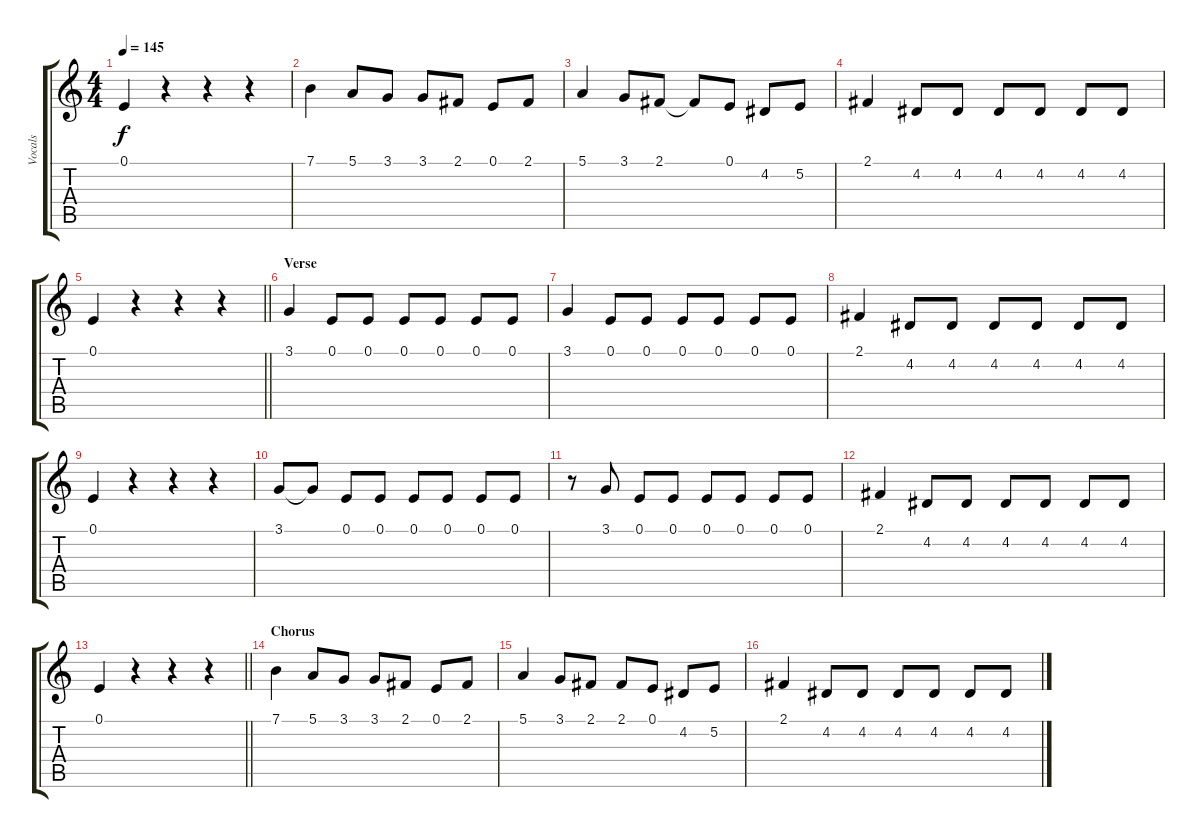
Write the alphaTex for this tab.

\track ("Vocals" "Vocals") {instrument altosax}
\staff {score tabs}
\tuning (E4 B3 G3 D3 A2 E2) {hide}
\ts (4 4)
\tempo 145
\clef g2
\ks c
0.1.4{dy f} r.4 r.4 r.4 |
7.1.4 5.1.8 3.1.8 3.1.8 2.1.8 0.1.8 2.1.8 |
5.1.4 3.1.8 2.1.8 2.1{t}.8 0.1.8 4.2.8 5.2.8 |
2.1.4 4.2.8 4.2.8 4.2.8 4.2.8 4.2.8 4.2.8 |
\barLineRight lightlight
0.1.4 r.4 r.4 r.4 |
\section ("" "Verse")
3.1.4 0.1.8 0.1.8 0.1.8 0.1.8 0.1.8 0.1.8 |
3.1.4 0.1.8 0.1.8 0.1.8 0.1.8 0.1.8 0.1.8 |
2.1.4 4.2.8 4.2.8 4.2.8 4.2.8 4.2.8 4.2.8 |
0.1.4 r.4 r.4 r.4 |
3.1.8 3.1{t}.8 0.1.8 0.1.8 0.1.8 0.1.8 0.1.8 0.1.8 |
r.8 3.1.8 0.1.8 0.1.8 0.1.8 0.1.8 0.1.8 0.1.8 |
2.1.4 4.2.8 4.2.8 4.2.8 4.2.8 4.2.8 4.2.8 |
\barLineRight lightlight
0.1.4 r.4 r.4 r.4 |
\section ("" "Chorus")
7.1.4 5.1.8 3.1.8 3.1.8 2.1.8 0.1.8 2.1.8 |
5.1.4 3.1.8 2.1.8 2.1.8 0.1.8 4.2.8 5.2.8 |
2.1.4 4.2.8 4.2.8 4.2.8 4.2.8 4.2.8 4.2.8
